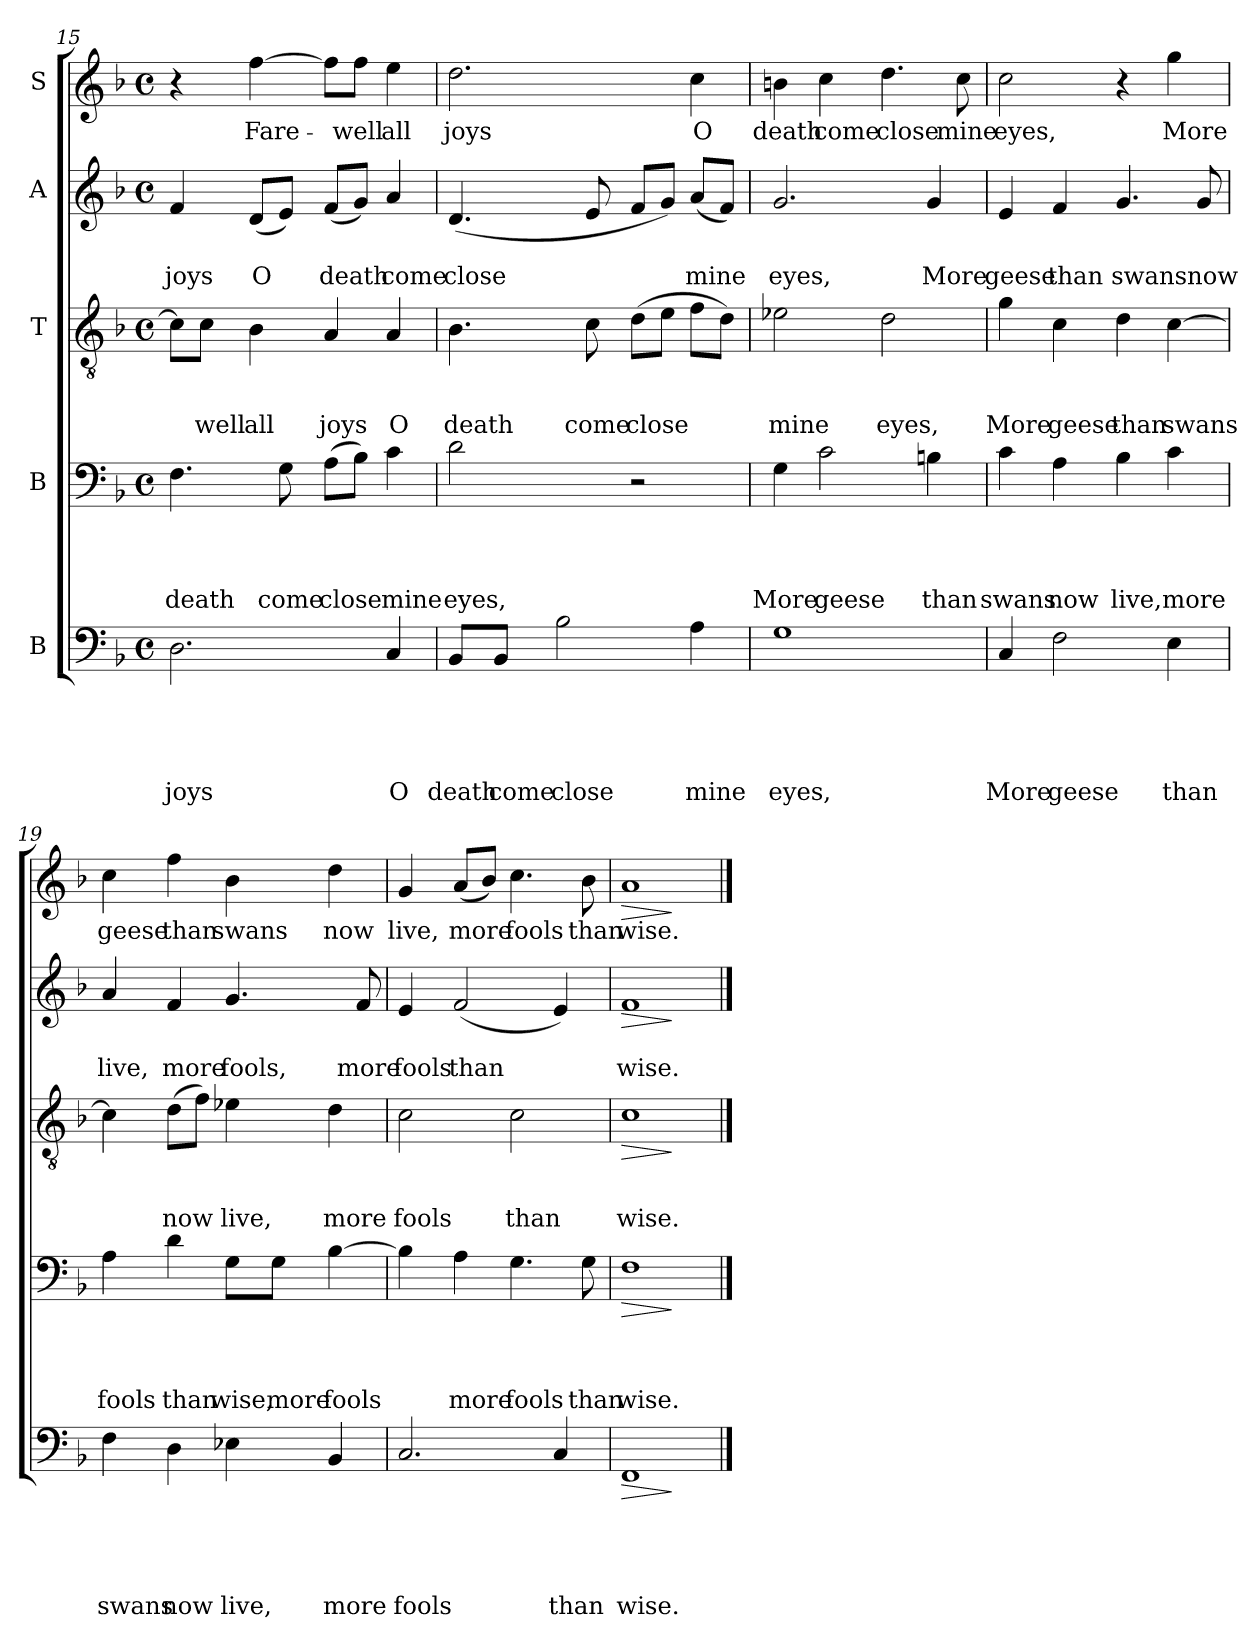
**kern	**text	**text	**text	**text	**text	**dynam	**kern	**text	**text	**text	**text	**dynam	**kern	**text	**text	**text	**dynam	**kern	**text	**text	**dynam	**kern	**text	**dynam
*part5	*part5	*part5	*part5	*part5	*part5	*part5	*part4	*part4	*part4	*part4	*part4	*part4	*part3	*part3	*part3	*part3	*part3	*part2	*part2	*part2	*part2	*part1	*part1	*part1
*staff5	*staff5	*staff5	*staff5	*staff5	*staff5	*staff5	*staff4	*staff4	*staff4	*staff4	*staff4	*staff4	*staff3	*staff3	*staff3	*staff3	*staff3	*staff2	*staff2	*staff2	*staff2	*staff1	*staff1	*staff1
*I"B	*	*	*	*	*	*	*I"B	*	*	*	*	*	*I"T	*	*	*	*	*I"A	*	*	*	*I"S	*	*
*clefF4	*	*	*	*	*	*	*clefF4	*	*	*	*	*	*clefGv2	*	*	*	*	*clefG2	*	*	*	*clefG2	*	*
*k[b-]	*	*	*	*	*	*	*k[b-]	*	*	*	*	*	*k[b-]	*	*	*	*	*k[b-]	*	*	*	*k[b-]	*	*
*F:	*	*	*	*	*	*	*F:	*	*	*	*	*	*F:	*	*	*	*	*F:	*	*	*	*F:	*	*
*M4/4	*	*	*	*	*	*	*M4/4	*	*	*	*	*	*M4/4	*	*	*	*	*M4/4	*	*	*	*M4/4	*	*
*met(c)	*	*	*	*	*	*	*met(c)	*	*	*	*	*	*met(c)	*	*	*	*	*met(c)	*	*	*	*met(c)	*	*
=15	=15	=15	=15	=15	=15	=15	=15	=15	=15	=15	=15	=15	=15	=15	=15	=15	=15	=15	=15	=15	=15	=15	=15	=15
!	!	!	!	!	!LO:LY:b	!	!	!	!	!	!LO:LY:b	!	!	!	!	!	!	!	!	!LO:LY:b	!	!	!	!
2.D\	.	.	.	.	joys	.	4.F\	.	.	.	death	.	8c\L]	.	.	.	.	4f/	.	joys	.	4r	.	.
!	!	!	!	!	!	!	!	!	!	!	!	!	!	!	!	!LO:LY:b	!	!	!	!	!	!	!	!
.	.	.	.	.	.	.	.	.	.	.	.	.	8c\J	.	.	-well	.	.	.	.	.	.	.	.
!	!	!	!	!	!	!	!	!	!	!	!	!	!	!	!	!LO:LY:b	!	!	!	!LO:LY:b	!	!	!LO:LY:b	!
.	.	.	.	.	.	.	.	.	.	.	.	.	4B-\	.	.	all	.	(<8d/L	.	O	.	[4ff\	Fare-	.
!	!	!	!	!	!	!	!	!	!	!	!LO:LY:b	!	!	!	!	!	!	!	!	!	!	!	!	!
.	.	.	.	.	.	.	8G\	.	.	.	come	.	.	.	.	.	.	8e/J)	.	.	.	.	.	.
!	!	!	!	!	!	!	!	!	!	!	!LO:LY:b	!	!	!	!	!LO:LY:b	!	!	!	!LO:LY:b	!	!	!	!
.	.	.	.	.	.	.	(>8A\L	.	.	.	close	.	4A/	.	.	joys	.	(<8f/L	.	death	.	8ff\L]	.	.
!	!	!	!	!	!	!	!	!	!	!	!	!	!	!	!	!	!	!	!	!	!	!	!LO:LY:b	!
.	.	.	.	.	.	.	8B-\J)	.	.	.	.	.	.	.	.	.	.	8g/J)	.	.	.	8ff\J	-well	.
!	!	!	!	!	!LO:LY:b	!	!	!	!	!	!LO:LY:b	!	!	!	!	!LO:LY:b	!	!	!	!LO:LY:b	!	!	!LO:LY:b	!
4C/	.	.	.	.	O	.	4c\	.	.	.	mine	.	4A/	.	.	O	.	4a/	.	come	.	4ee\	all	.
=16	=16	=16	=16	=16	=16	=16	=16	=16	=16	=16	=16	=16	=16	=16	=16	=16	=16	=16	=16	=16	=16	=16	=16	=16
!	!	!	!	!	!LO:LY:b	!	!	!	!	!	!LO:LY:b	!	!	!	!	!LO:LY:b	!	!	!	!LO:LY:b	!	!	!LO:LY:b	!
8BB-/L	.	.	.	.	death	.	2d\	.	.	.	eyes,	.	4.B-\	.	.	death	.	(<4.d/	.	close	.	2.dd\	joys	.
!	!	!	!	!	!LO:LY:b	!	!	!	!	!	!	!	!	!	!	!	!	!	!	!	!	!	!	!
8BB-/J	.	.	.	.	come	.	.	.	.	.	.	.	.	.	.	.	.	.	.	.	.	.	.	.
!	!	!	!	!	!LO:LY:b	!	!	!	!	!	!	!	!	!	!	!	!	!	!	!	!	!	!	!
2B-\	.	.	.	.	close	.	.	.	.	.	.	.	.	.	.	.	.	.	.	.	.	.	.	.
!	!	!	!	!	!	!	!	!	!	!	!	!	!	!	!	!LO:LY:b	!	!	!	!	!	!	!	!
.	.	.	.	.	.	.	.	.	.	.	.	.	8c\	.	.	come	.	8e/	.	.	.	.	.	.
!	!	!	!	!	!	!	!	!	!	!	!	!	!	!	!	!LO:LY:b	!	!	!	!	!	!	!	!
.	.	.	.	.	.	.	2r	.	.	.	.	.	(>8d\L	.	.	close	.	8f/L	.	.	.	.	.	.
.	.	.	.	.	.	.	.	.	.	.	.	.	8e\J	.	.	.	.	8g/J)	.	.	.	.	.	.
!	!	!	!	!	!LO:LY:b	!	!	!	!	!	!	!	!	!	!	!	!	!	!	!LO:LY:b	!	!	!LO:LY:b	!
4A\	.	.	.	.	mine	.	.	.	.	.	.	.	8f\L	.	.	.	.	(<8a/L	.	mine	.	4cc\	O	.
.	.	.	.	.	.	.	.	.	.	.	.	.	8d\J)	.	.	.	.	8f/J)	.	.	.	.	.	.
=17	=17	=17	=17	=17	=17	=17	=17	=17	=17	=17	=17	=17	=17	=17	=17	=17	=17	=17	=17	=17	=17	=17	=17	=17
!	!	!	!	!	!LO:LY:b	!	!	!	!	!	!LO:LY:b	!	!	!	!	!LO:LY:b	!	!	!	!LO:LY:b	!	!	!LO:LY:b	!
1G	.	.	.	.	eyes,	.	4G\	.	.	.	More	.	2e-X\	.	.	mine	.	2.g/	.	eyes,	.	4bn\	death	.
!	!	!	!	!	!	!	!	!	!	!	!LO:LY:b	!	!	!	!	!	!	!	!	!	!	!	!LO:LY:b	!
.	.	.	.	.	.	.	2c\	.	.	.	geese	.	.	.	.	.	.	.	.	.	.	4cc\	come	.
!	!	!	!	!	!	!	!	!	!	!	!	!	!	!	!	!LO:LY:b	!	!	!	!	!	!	!LO:LY:b	!
.	.	.	.	.	.	.	.	.	.	.	.	.	2d\	.	.	eyes,	.	.	.	.	.	4.dd\	close	.
!	!	!	!	!	!	!	!	!	!	!	!LO:LY:b	!	!	!	!	!	!	!	!	!LO:LY:b	!	!	!	!
.	.	.	.	.	.	.	4Bn\	.	.	.	than	.	.	.	.	.	.	4g/	.	More	.	.	.	.
!	!	!	!	!	!	!	!	!	!	!	!	!	!	!	!	!	!	!	!	!	!	!	!LO:LY:b	!
.	.	.	.	.	.	.	.	.	.	.	.	.	.	.	.	.	.	.	.	.	.	8cc\	mine	.
!!LO:LB:g=z
=18	=18	=18	=18	=18	=18	=18	=18	=18	=18	=18	=18	=18	=18	=18	=18	=18	=18	=18	=18	=18	=18	=18	=18	=18
!	!	!	!	!	!LO:LY:b	!	!	!	!	!	!LO:LY:b	!	!	!	!	!LO:LY:b	!	!	!	!LO:LY:b	!	!	!LO:LY:b	!
4C/	.	.	.	.	More	.	4c\	.	.	.	swans	.	4g\	.	.	More	.	4e/	.	geese	.	2cc\	eyes,	.
!	!	!	!	!	!LO:LY:b	!	!	!	!	!	!LO:LY:b	!	!	!	!	!LO:LY:b	!	!	!	!LO:LY:b	!	!	!	!
2F\	.	.	.	.	geese	.	4A\	.	.	.	now	.	4c\	.	.	geese	.	4f/	.	than	.	.	.	.
!	!	!	!	!	!	!	!	!	!	!	!LO:LY:b	!	!	!	!	!LO:LY:b	!	!	!	!LO:LY:b	!	!	!	!
.	.	.	.	.	.	.	4B-\	.	.	.	live,	.	4d\	.	.	than	.	4.g/	.	swans	.	4r	.	.
!	!	!	!	!	!LO:LY:b	!	!	!	!	!	!LO:LY:b	!	!	!	!	!LO:LY:b	!	!	!	!	!	!	!LO:LY:b	!
4E\	.	.	.	.	than	.	4c\	.	.	.	more	.	[4c\	.	.	swans	.	.	.	.	.	4gg\	More	.
!	!	!	!	!	!	!	!	!	!	!	!	!	!	!	!	!	!	!	!	!LO:LY:b	!	!	!	!
.	.	.	.	.	.	.	.	.	.	.	.	.	.	.	.	.	.	8g/	.	now	.	.	.	.
=19	=19	=19	=19	=19	=19	=19	=19	=19	=19	=19	=19	=19	=19	=19	=19	=19	=19	=19	=19	=19	=19	=19	=19	=19
!	!	!	!	!	!LO:LY:b	!	!	!	!	!	!LO:LY:b	!	!	!	!	!	!	!	!	!LO:LY:b	!	!	!LO:LY:b	!
4F\	.	.	.	.	swans	.	4A\	.	.	.	fools	.	4c\]	.	.	.	.	4a/	.	live,	.	4cc\	geese	.
!	!	!	!	!	!LO:LY:b	!	!	!	!	!	!LO:LY:b	!	!	!	!	!LO:LY:b	!	!	!	!LO:LY:b	!	!	!LO:LY:b	!
4D\	.	.	.	.	now	.	4d\	.	.	.	than	.	(>8d\L	.	.	now	.	4f/	.	more	.	4ff\	than	.
.	.	.	.	.	.	.	.	.	.	.	.	.	8f\J)	.	.	.	.	.	.	.	.	.	.	.
!	!	!	!	!	!LO:LY:b	!	!	!	!	!	!LO:LY:b	!	!	!	!	!LO:LY:b	!	!	!	!LO:LY:b	!	!	!LO:LY:b	!
4E-X\	.	.	.	.	live,	.	8G\L	.	.	.	wise,	.	4e-X\	.	.	live,	.	4.g/	.	fools,	.	4b-\	swans	.
!	!	!	!	!	!	!	!	!	!	!	!LO:LY:b	!	!	!	!	!	!	!	!	!	!	!	!	!
.	.	.	.	.	.	.	8G\J	.	.	.	more	.	.	.	.	.	.	.	.	.	.	.	.	.
!	!	!	!	!	!LO:LY:b	!	!	!	!	!	!LO:LY:b	!	!	!	!	!LO:LY:b	!	!	!	!	!	!	!LO:LY:b	!
4BB-/	.	.	.	.	more	.	[4B-\	.	.	.	fools	.	4d\	.	.	more	.	.	.	.	.	4dd\	now	.
!	!	!	!	!	!	!	!	!	!	!	!	!	!	!	!	!	!	!	!	!LO:LY:b	!	!	!	!
.	.	.	.	.	.	.	.	.	.	.	.	.	.	.	.	.	.	8f/	.	more	.	.	.	.
=20	=20	=20	=20	=20	=20	=20	=20	=20	=20	=20	=20	=20	=20	=20	=20	=20	=20	=20	=20	=20	=20	=20	=20	=20
!	!	!	!	!	!LO:LY:b	!	!	!	!	!	!	!	!	!	!	!LO:LY:b	!	!	!	!LO:LY:b	!	!	!LO:LY:b	!
2.C/	.	.	.	.	fools	.	4B-\]	.	.	.	.	.	2c\	.	.	fools	.	4e/	.	fools	.	4g/	live,	.
!	!	!	!	!	!	!	!	!	!	!	!LO:LY:b	!	!	!	!	!	!	!	!	!LO:LY:b	!	!	!LO:LY:b	!
.	.	.	.	.	.	.	4A\	.	.	.	more	.	.	.	.	.	.	(<2f/	.	than	.	(<8a/L	more	.
.	.	.	.	.	.	.	.	.	.	.	.	.	.	.	.	.	.	.	.	.	.	8b-/J)	.	.
!	!	!	!	!	!	!	!	!	!	!	!LO:LY:b	!	!	!	!	!LO:LY:b	!	!	!	!	!	!	!LO:LY:b	!
.	.	.	.	.	.	.	4.G\	.	.	.	fools	.	2c\	.	.	than	.	.	.	.	.	4.cc\	fools	.
!	!	!	!	!	!LO:LY:b	!	!	!	!	!	!	!	!	!	!	!	!	!	!	!	!	!	!	!
4C/	.	.	.	.	than	.	.	.	.	.	.	.	.	.	.	.	.	4e/)	.	.	.	.	.	.
!	!	!	!	!	!	!	!	!	!	!	!LO:LY:b	!	!	!	!	!	!	!	!	!	!	!	!LO:LY:b	!
.	.	.	.	.	.	.	8G\	.	.	.	than	.	.	.	.	.	.	.	.	.	.	8b-\	than	.
=21	=21	=21	=21	=21	=21	=21	=21	=21	=21	=21	=21	=21	=21	=21	=21	=21	=21	=21	=21	=21	=21	=21	=21	=21
!	!	!	!	!	!LO:LY:b	!LO:HP:b	!	!	!	!	!LO:LY:b	!LO:HP:b	!	!	!	!LO:LY:b	!LO:HP:b	!	!	!LO:LY:b	!LO:HP:b	!	!LO:LY:b	!LO:HP:b
1FF	.	.	.	.	wise.	>	1F	.	.	.	wise.	>	1c	.	.	wise.	>	1f	.	wise.	>	1a	wise.	>
.	.	.	.	.	.	]	.	.	.	.	.	]	.	.	.	.	]	.	.	.	]	.	.	]
==	==	==	==	==	==	==	==	==	==	==	==	==	==	==	==	==	==	==	==	==	==	==	==	==
*-	*-	*-	*-	*-	*-	*-	*-	*-	*-	*-	*-	*-	*-	*-	*-	*-	*-	*-	*-	*-	*-	*-	*-	*-
